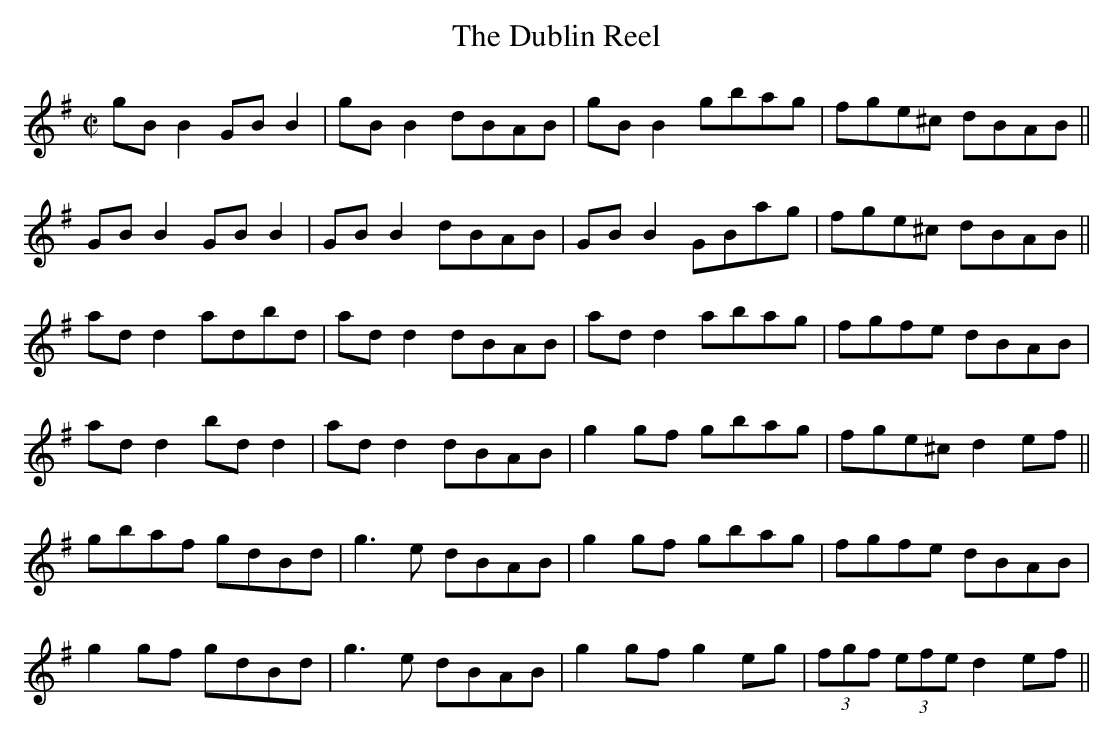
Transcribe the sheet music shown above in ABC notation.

X:1
T:Dublin Reel, The
M:C|
K:G
gBB2 GBB2|gBB2 dBAB|gBB2 gbag|fge^c dBAB||
GBB2 GBB2|GBB2 dBAB|GBB2 GBag|fge^c dBAB||
add2 adbd|add2 dBAB|add2 abag|fgfe dBAB|
add2 bdd2|add2 dBAB|g2gf gbag|fge^c d2ef||
gbaf gdBd|g3e dBAB|g2gf gbag|fgfe dBAB|
g2gf gdBd|g3e dBAB|g2gf g2eg|(3fgf (3efe d2ef||
